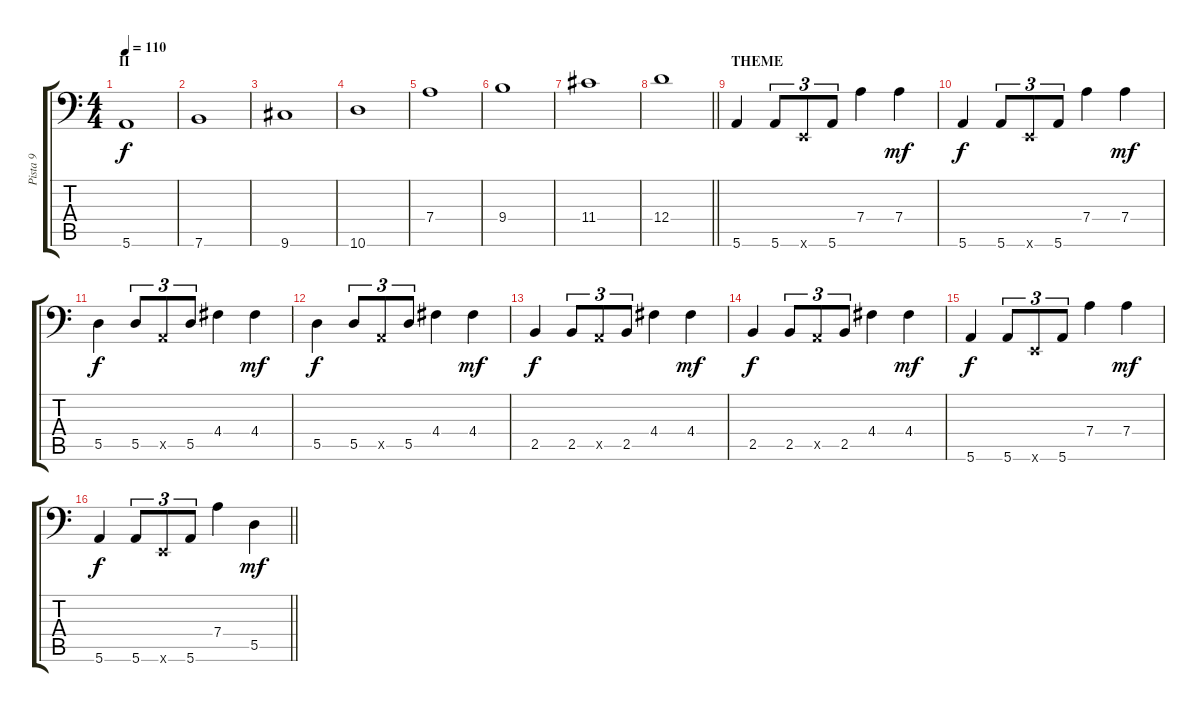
\track ("Pista 9" "Pista 9") {instrument acousticbass}
\staff {score tabs}
\tuning (E3 B2 G2 D2 A1 E1) {hide}
\ts (4 4)
\section ("" "II")
\tempo 110
\clef f4
\ks c
5.6.1{dy f} |
7.6.1 |
9.6.1 |
10.6.1 |
7.4.1 |
9.4.1 |
11.4.1 |
\barLineRight lightlight
12.4.1 |
\section ("" "THEME")
5.6.4 5.6.8{tu (3 2)} 0.6{x}.8{tu (3 2)} 5.6.8{tu (3 2)} 7.4.4 7.4.4{dy mf} |
5.6.4{dy f} 5.6.8{tu (3 2)} 0.6{x}.8{tu (3 2)} 5.6.8{tu (3 2)} 7.4.4 7.4.4{dy mf} |
5.5.4{dy f} 5.5.8{tu (3 2)} 0.5{x}.8{tu (3 2)} 5.5.8{tu (3 2)} 4.4.4 4.4.4{dy mf} |
5.5.4{dy f} 5.5.8{tu (3 2)} 0.5{x}.8{tu (3 2)} 5.5.8{tu (3 2)} 4.4.4 4.4.4{dy mf} |
2.5.4{dy f} 2.5.8{tu (3 2)} 0.5{x}.8{tu (3 2)} 2.5.8{tu (3 2)} 4.4.4 4.4.4{dy mf} |
2.5.4{dy f} 2.5.8{tu (3 2)} 0.5{x}.8{tu (3 2)} 2.5.8{tu (3 2)} 4.4.4 4.4.4{dy mf} |
5.6.4{dy f} 5.6.8{tu (3 2)} 0.6{x}.8{tu (3 2)} 5.6.8{tu (3 2)} 7.4.4 7.4.4{dy mf} |
\barLineRight lightlight
5.6.4{dy f} 5.6.8{tu (3 2)} 0.6{x}.8{tu (3 2)} 5.6.8{tu (3 2)} 7.4.4 5.5.4{dy mf}
